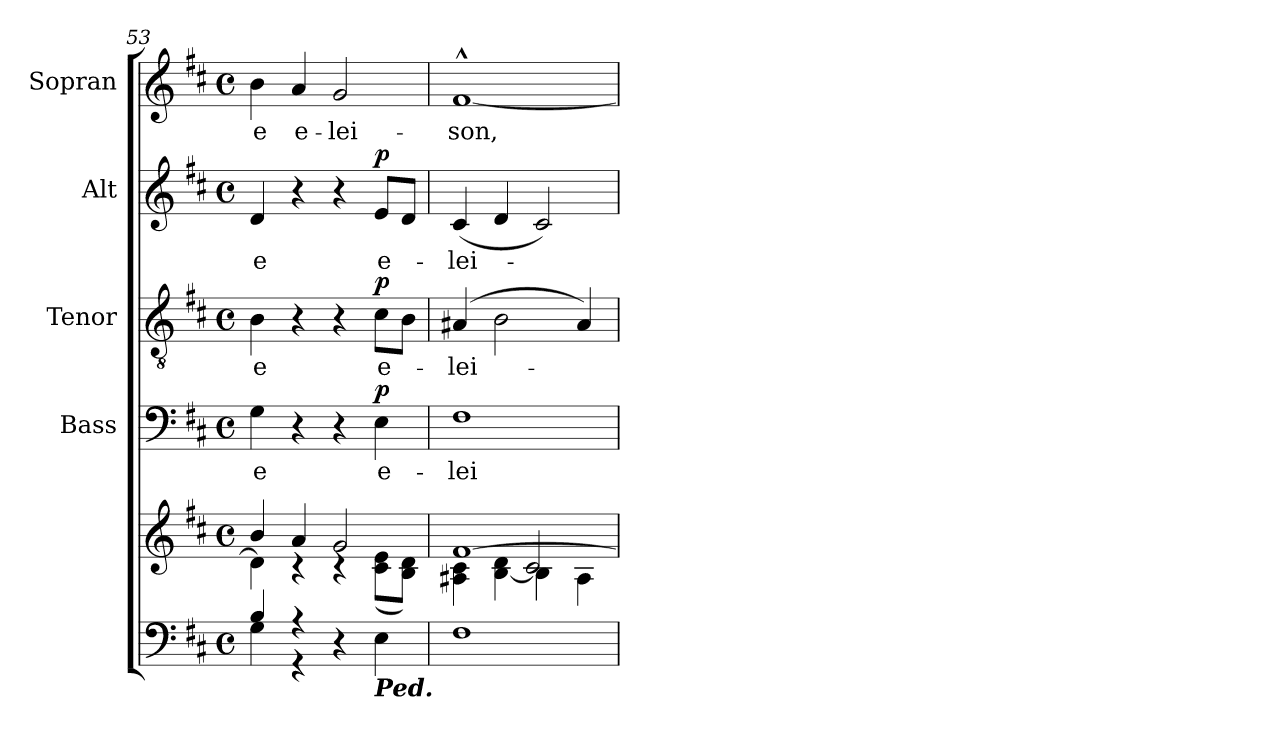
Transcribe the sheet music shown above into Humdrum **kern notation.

**kern	**kern	**kern	**text	**dynam	**kern	**text	**dynam	**kern	**text	**dynam	**kern	**text
*part5	*part5	*part4	*part4	*part4	*part3	*part3	*part3	*part2	*part2	*part2	*part1	*part1
*staff6	*staff5	*staff4	*staff4	*staff4	*staff3	*staff3	*staff3	*staff2	*staff2	*staff2	*staff1	*staff1
*	*	*I"Bass	*	*	*I"Tenor	*	*	*I"Alt	*	*	*I"Sopran	*
*	*	*I'B.	*	*	*I'T.	*	*	*I'A.	*	*	*I'S.	*
*clefF4	*clefG2	*clefF4	*	*	*clefGv2	*	*	*clefG2	*	*	*clefG2	*
*k[f#c#]	*k[f#c#]	*k[f#c#]	*	*	*k[f#c#]	*	*	*k[f#c#]	*	*	*k[f#c#]	*
*D:	*D:	*D:	*	*	*D:	*	*	*D:	*	*	*D:	*
*M4/4	*M4/4	*M4/4	*	*	*M4/4	*	*	*M4/4	*	*	*M4/4	*
*met(c)	*met(c)	*met(c)	*	*	*met(c)	*	*	*met(c)	*	*	*met(c)	*
=53	=53	=53	=53	=53	=53	=53	=53	=53	=53	=53	=53	=53
*^	*^	*	*	*	*	*	*	*	*	*	*	*
!	!	!	!	!	!LO:LY:b	!	!	!LO:LY:b	!	!	!LO:LY:b	!	!	!LO:LY:b
4B/	4G\	4b/	4d\]	4G\	-e	.	4B\	-e	.	4d/	-e	.	4b\	-e
!	!	!	!	!	!	!	!	!	!	!	!	!	!	!LO:LY:b
4r	4r	4a/	4rB	4r	.	.	4r	.	.	4r	.	.	4a/	e-
!	!	!	!	!	!	!	!	!	!	!	!	!	!	!LO:LY:b
4r	2ryy	2g/	4rB	4r	.	.	4r	.	.	4r	.	.	2g/	-lei-
!LO:TX:b:Bi:t=Ped.	!	!	!	!	!	!	!	!	!	!	!	!	!	!
!	!	!	!	!	!LO:LY:b	!LO:DY:a	!	!LO:LY:b	!LO:DY:a	!	!LO:LY:b	!LO:DY:a	!	!
4E\	.	.	(<8c#\ 8e\L	4E\	e-	p	8c#\L	e-	p	8e/L	e-	p	.	.
.	.	.	8B\ 8d\J)	.	.	.	8B\J	.	.	8d/J	.	.	.	.
*v	*v	*	*	*	*	*	*	*	*	*	*	*	*	*
=54	=54	=54	=54	=54	=54	=54	=54	=54	=54	=54	=54	=54	=54
*	*	*^	*	*	*	*	*	*	*	*	*	*	*
!	!	!	!	!	!LO:LY:b	!	!	!LO:LY:b	!	!	!LO:LY:b	!	!	!LO:LY:b
1F#	[>1f#	4A#X\ 4c#\	2ryy	1F#	-lei-	.	(4A#X/	-lei-	.	(<4c#/	-lei-	.	[1f#^^>	-son,
.	.	[<4B\ 4d\	.	.	.	.	2B\	.	.	4d/	.	.	.	.
.	.	4B\]	2c#/	.	.	.	.	.	.	2c#/)	.	.	.	.
.	.	4A#\	.	.	.	.	4A#/)	.	.	.	.	.	.	.
*	*v	*v	*v	*	*	*	*	*	*	*	*	*	*	*
=	=	=	=	=	=	=	=	=	=	=	=	=
*-	*-	*-	*-	*-	*-	*-	*-	*-	*-	*-	*-	*-
